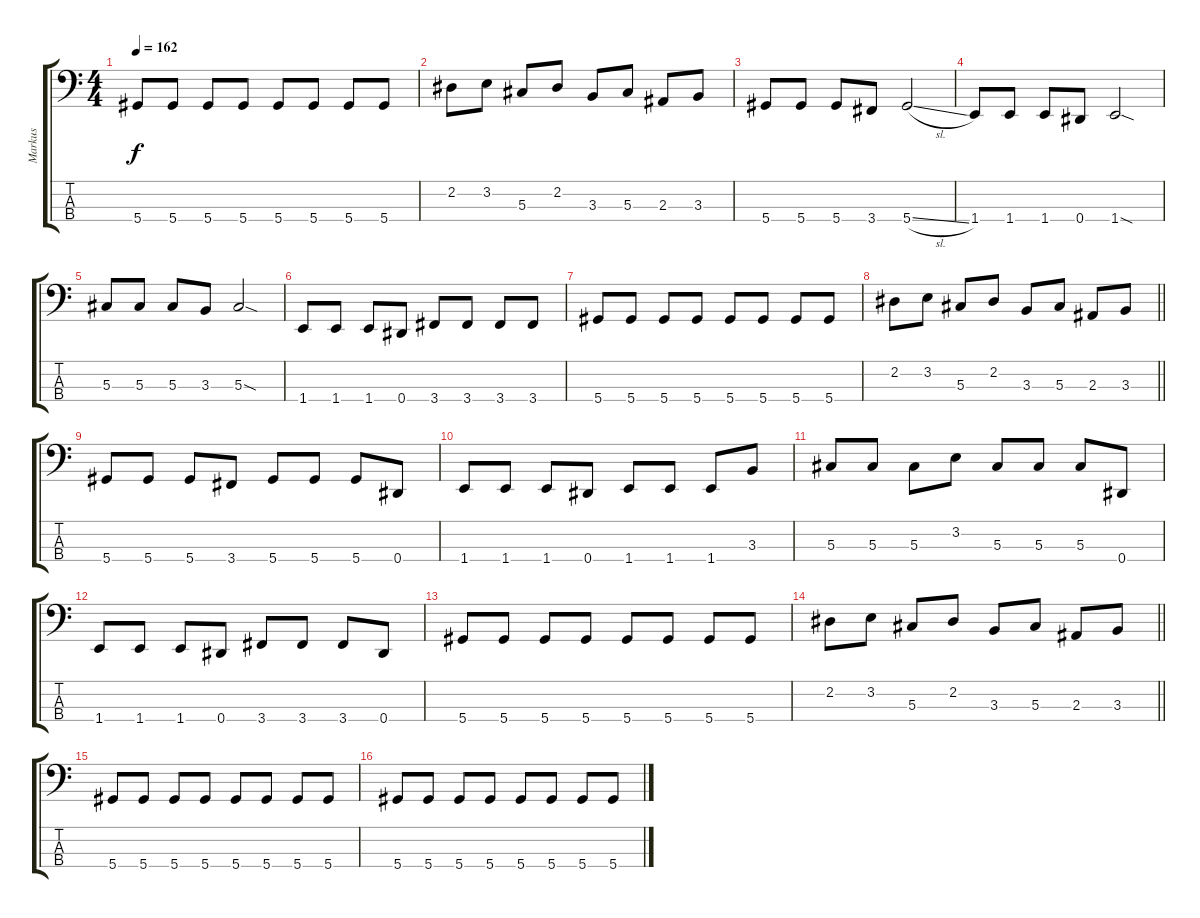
\track ("Markus" "Markus") {instrument electricbasspick}
\staff {score tabs}
\tuning (Gb2 Db2 Ab1 Eb1) {hide}
\ts (4 4)
\tempo 162
\clef f4
\ks aminor
5.4.8{dy f} 5.4.8 5.4.8 5.4.8 5.4.8 5.4.8 5.4.8 5.4.8 |
2.2.8 3.2.8 5.3.8 2.2.8 3.3.8 5.3.8 2.3.8 3.3.8 |
5.4.8 5.4.8 5.4.8 3.4.8 5.4{sl}.2 |
1.4.8 1.4.8 1.4.8 0.4.8 1.4{sod}.2 |
5.3.8 5.3.8 5.3.8 3.3.8 5.3{sod}.2 |
1.4.8 1.4.8 1.4.8 0.4.8 3.4.8 3.4.8 3.4.8 3.4.8 |
5.4.8 5.4.8 5.4.8 5.4.8 5.4.8 5.4.8 5.4.8 5.4.8 |
\barLineRight lightlight
2.2.8 3.2.8 5.3.8 2.2.8 3.3.8 5.3.8 2.3.8 3.3.8 |
5.4.8 5.4.8 5.4.8 3.4.8 5.4.8 5.4.8 5.4.8 0.4.8 |
1.4.8 1.4.8 1.4.8 0.4.8 1.4.8 1.4.8 1.4.8 3.3.8 |
5.3.8 5.3.8 5.3.8 3.2.8 5.3.8 5.3.8 5.3.8 0.4.8 |
1.4.8 1.4.8 1.4.8 0.4.8 3.4.8 3.4.8 3.4.8 0.4.8 |
5.4.8 5.4.8 5.4.8 5.4.8 5.4.8 5.4.8 5.4.8 5.4.8 |
\barLineRight lightlight
2.2.8 3.2.8 5.3.8 2.2.8 3.3.8 5.3.8 2.3.8 3.3.8 |
5.4.8 5.4.8 5.4.8 5.4.8 5.4.8 5.4.8 5.4.8 5.4.8 |
5.4.8 5.4.8 5.4.8 5.4.8 5.4.8 5.4.8 5.4.8 5.4.8
